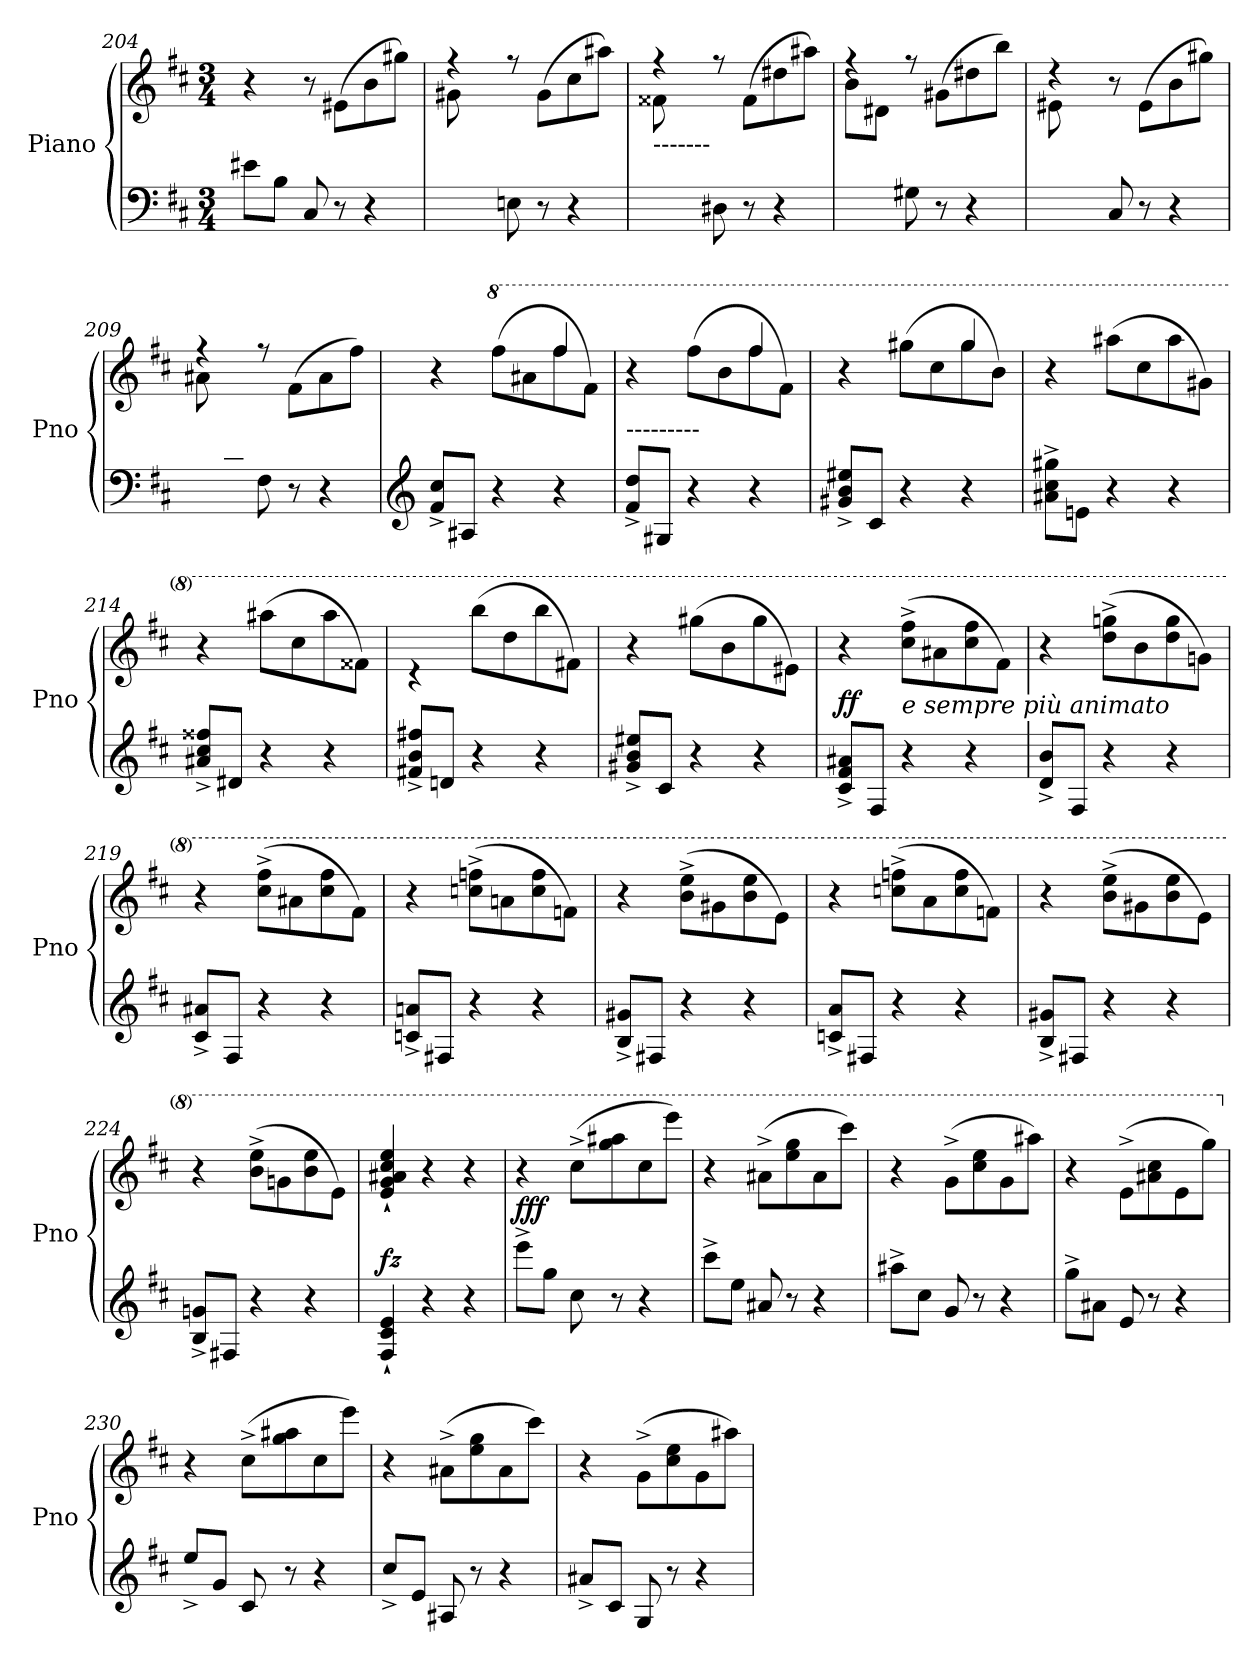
**kern	**kern	**dynam
*part1	*part1	*part1
*staff2	*staff1	*staff1/2
*I"Piano	*	*
*I'Pno	*	*
*clefF4	*clefG2	*
*k[f#c#]	*k[f#c#]	*
*M3/4	*M3/4	*
=204	=204	=204
8e#X\L	4r	.
8B\J	.	.
8C#/	8r	.
8r	(8e#X\L	.
4r	8b\	.
.	8gg#X\J)	.
=205	=205	=205
*	*^	*
8ryy	4rff	(8g#X\L	.
8A#X/J	.	2ryy	.
8En\)	8rff	.	.
8r	(8g#\L	.	.
4r	8cc#\	.	.
.	8aa#X\J)	8ryy	.
!!LO:LB:g=z	!!
=206	=206	=206	=206
!LO:TX:a:t=-------	!	!	!
8ryy	4rff	(8f##X\L	.
8A#X/J	.	2ryy	.
8D#X\)	8rff	.	.
8r	(8f##\L	.	.
4r	8dd#X\	.	.
.	8aa#X\J)	8ryy	.
=207	=207	=207	=207
4ryy	4rff	(8b\L	.
.	.	8d#X\J	.
8G#X\)	8rff	2ryy	.
8r	(8g#X\L	.	.
4r	8dd#X\	.	.
.	8bb\J)	.	.
=208	=208	=208	=208
8ryy	4r	(8e#X\L	.
8B/J	.	2ryy	.
8C#/)	8r	.	.
8r	(8e#\L	.	.
4r	8b\	.	.
.	8gg#X\J)	8ryy	.
=209	=209	=209	=209
8ryy	4rff	(8a#X\L	.
8c#/J	.	2ryy	.
8F#\)	8rff	.	.
8r	(8f#\L	.	.
4r	8a#\	.	.
.	8ff#\J)	8ryy	.
=210	=210	=210	=210
*clefG2	*	*	*
!	!	!	!LO:DY:a=2
8f#/^ 8cc#/^L	4r	2ryy	other-dynamics
8A#X/J	.	.	.
*	*8va	*	*
4r	(>8fff#\L	.	.
.	8aa#X\	.	.
4r	8fff#\	4fff#/	.
.	8ff#\J)	.	.
!!LO:LB:g=z	!!
=211	=211	=211	=211
!LO:TX:a:t=---------	!	!	!
8f#/^ 8dd/^L	4r	2ryy	.
8G#X/J	.	.	.
4r	(>8fff#\L	.	.
.	8bb\	.	.
4r	8fff#\	4fff#/	.
.	8ff#\J)	.	.
=212	=212	=212	=212
8g#X/^ 8b/^ 8ee#X/^L	4r	2ryy	.
8c#/J	.	.	.
4r	(>8ggg#X\L	.	.
.	8ccc#\	.	.
4r	8ggg#\	4ggg#/	.
.	8bb\J)	.	.
*	*v	*v	*
=213	=213	=213
8a#X\^ 8cc#\^ 8gg#X\^L	4r	.
8en\J	.	.
4r	(8aaa#X\L	.
.	8ccc#\	.
4r	8aaa#\	.
.	8gg#X\J)	.
=214	=214	=214
8a#X/^ 8cc#/^ 8ff##X/^L	4r	.
8d#X/J	.	.
4r	(8aaa#X\L	.
.	8ccc#\	.
4r	8aaa#\	.
.	8ff##X\J)	.
=215	=215	=215
8f#X/^ 8b/^ 8ff#X/^L	4rdd	.
8dn/J	.	.
4r	(8bbb\L	.
.	8ddd\	.
4r	8bbb\	.
.	8ff#X\J)	.
=216	=216	=216
8g#X/^ 8b/^ 8ee#X/^L	4r	.
8c#/J	.	.
4r	(8ggg#X\L	.
.	8bb\	.
4r	8ggg#\	.
.	8ee#X\J)	.
!!LO:LB:g=z
=217	=217	=217
!	!	!LO:DY:a=2
8c#/^ 8f#/^ 8a#X/^L	4r	ff
8F#/J	.	.
!LO:TX:a:i:t=e sempre più animato	!	!
4r	(8ccc#\^ 8fff#\^L	.
.	8aa#X\	.
4r	8ccc#\ 8fff#\	.
.	8ff#\J)	.
=218	=218	=218
8d/^ 8b/^L	4r	.
8F#/J	.	.
4r	(8ddd\^ 8gggn\^L	.
.	8bb\	.
4r	8ddd\ 8ggg\	.
.	8ggn\J)	.
=219	=219	=219
8c#/^ 8a#X/^L	4r	.
8F#/J	.	.
4r	(8ccc#\^ 8fff#\^L	.
.	8aa#X\	.
4r	8ccc#\ 8fff#\	.
.	8ff#\J)	.
=220	=220	=220
8cn/^ 8an/^L	4r	.
8F#X/J	.	.
4r	(8cccn\^ 8fffn\^L	.
.	8aan\	.
4r	8ccc\ 8fff\	.
.	8ffn\J)	.
=221	=221	=221
8B/^ 8g#X/^L	4r	.
8F#X/J	.	.
4r	(8bb\^ 8eee\^L	.
.	8gg#X\	.
4r	8bb\ 8eee\	.
.	8ee\J)	.
=222	=222	=222
8cn/^ 8a/^L	4r	.
8F#X/J	.	.
4r	(8cccn\^ 8fffn\^L	.
.	8aa\	.
4r	8ccc\ 8fff\	.
.	8ffn\J)	.
!!LO:LB:g=z
=223	=223	=223
8B/^ 8g#X/^L	4r	.
8F#X/J	.	.
4r	(8bb\^ 8eee\^L	.
.	8gg#X\	.
4r	8bb\ 8eee\	.
.	8ee\J)	.
=224	=224	=224
8B/^ 8gn/^L	4r	.
8F#X/J	.	.
4r	(8bb\^ 8eee\^L	.
.	8ggn\	.
4r	8bb\ 8eee\	.
.	8ee\J)	.
=225	=225	=225
!	!	!LO:DY:a=2
4F#/` 4c#/` 4e/`	4ee/` 4gg/` 4aa#X/` 4ccc#/` 4eee/`	fz
4r	4r	.
4r	4r	.
=226	=226	=226
!	!	!LO:DY:b
8eee^\L	4r	fff
8gg\J	.	.
8cc#\	(8ccc#^\L	.
8r	8ggg\ 8aaa#X\	.
4r	8ccc#\	.
.	8eeee\J)	.
=227	=227	=227
8ccc#^\L	4r	.
8ee\J	.	.
8a#X/	(8aa#X^\L	.
8r	8eee\ 8ggg\	.
4r	8aa#\	.
.	8cccc#\J)	.
=228	=228	=228
8aa#X^\L	4r	.
8cc#\J	.	.
8g/	(8gg^\L	.
8r	8ccc#\ 8eee\	.
4r	8gg\	.
.	8aaa#X\J)	.
!!LO:LB:g=z
=229	=229	=229
8gg^\L	4r	.
8a#X\J	.	.
8e/	(8ee^\L	.
8r	8aa#X\ 8ccc#\	.
4r	8ee\	.
.	8ggg\J)	.
=230	=230	=230
*	*X8va	*
8ee^/L	4r	.
8g/J	.	.
8c#/	(8cc#^\L	.
8r	8gg\ 8aa#X\	.
4r	8cc#\	.
.	8eee\J)	.
=231	=231	=231
8cc#^/L	4r	.
8e/J	.	.
8A#X/	(8a#X^\L	.
8r	8ee\ 8gg\	.
4r	8a#\	.
.	8ccc#\J)	.
=232	=232	=232
8a#X^/L	4r	.
8c#/J	.	.
8G/	(8g^\L	.
8r	8cc#\ 8ee\	.
4r	8g\	.
.	8aa#X\J)	.
=	=	=
*-	*-	*-
